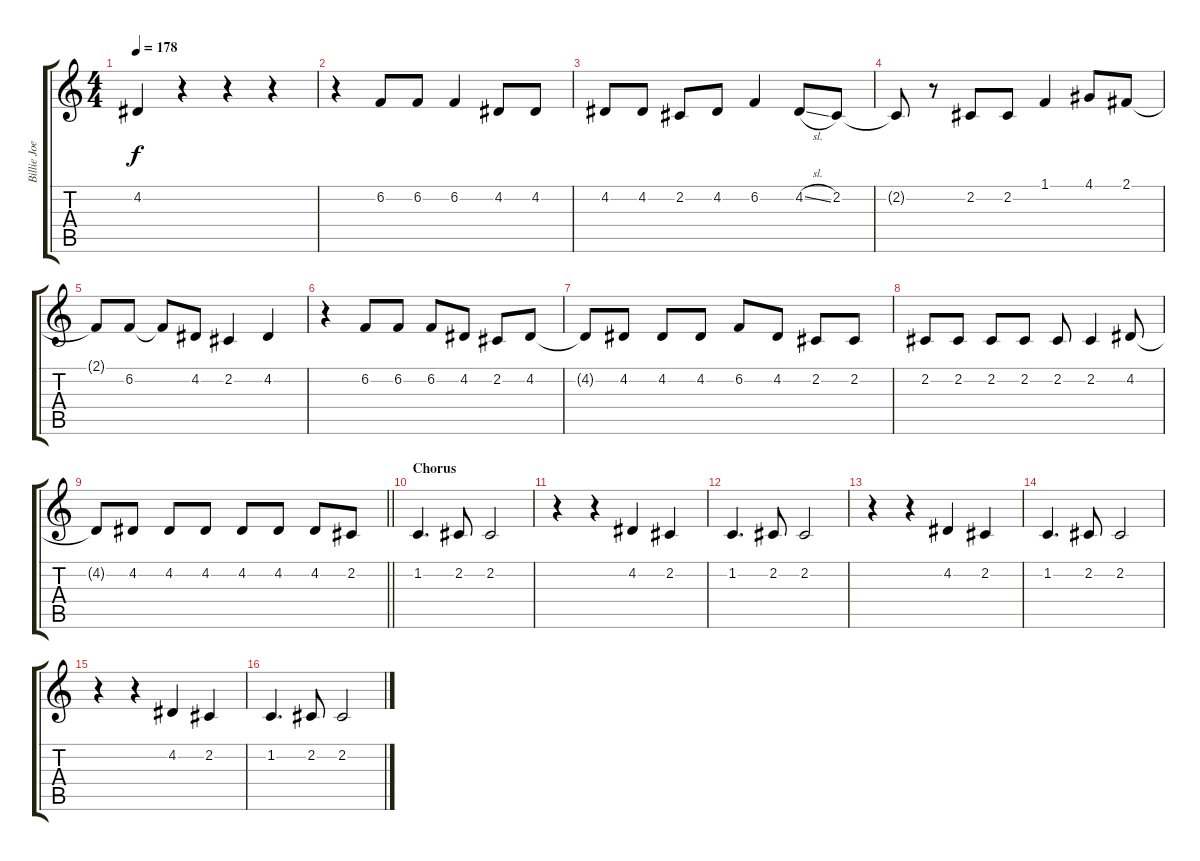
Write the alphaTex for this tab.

\track ("Billie Joe Armstrong - Vocals" "Billie Joe") {instrument altosax}
\staff {score tabs}
\tuning (E4 B3 G3 D3 A2 E2) {hide}
\ts (4 4)
\tempo 178
\clef g2
\ks c
4.2{t}.4{dy f} r.4 r.4 r.4 |
r.4 6.2.8 6.2.8 6.2.4 4.2.8 4.2.8 |
4.2.8 4.2.8 2.2.8 4.2.8 6.2.4 4.2{sl}.8 2.2.8 |
2.2{t}.8 r.8 2.2.8 2.2.8 1.1.4 4.1.8 2.1.8 |
2.1{t}.8 6.2.8 6.2{t}.8 4.2.8 2.2.4 4.2.4 |
r.4 6.2.8 6.2.8 6.2.8 4.2.8 2.2.8 4.2.8 |
4.2{t}.8 4.2.8 4.2.8 4.2.8 6.2.8 4.2.8 2.2.8 2.2.8 |
2.2.8 2.2.8 2.2.8 2.2.8 2.2.8 2.2.4 4.2.8 |
\barLineRight lightlight
4.2{t}.8 4.2.8 4.2.8 4.2.8 4.2.8 4.2.8 4.2.8 2.2.8 |
\section ("" "Chorus")
1.2.4{d} 2.2.8 2.2.2 |
r.4 r.4 4.2.4 2.2.4 |
1.2.4{d} 2.2.8 2.2.2 |
r.4 r.4 4.2.4 2.2.4 |
1.2.4{d} 2.2.8 2.2.2 |
r.4 r.4 4.2.4 2.2.4 |
1.2.4{d} 2.2.8 2.2.2
